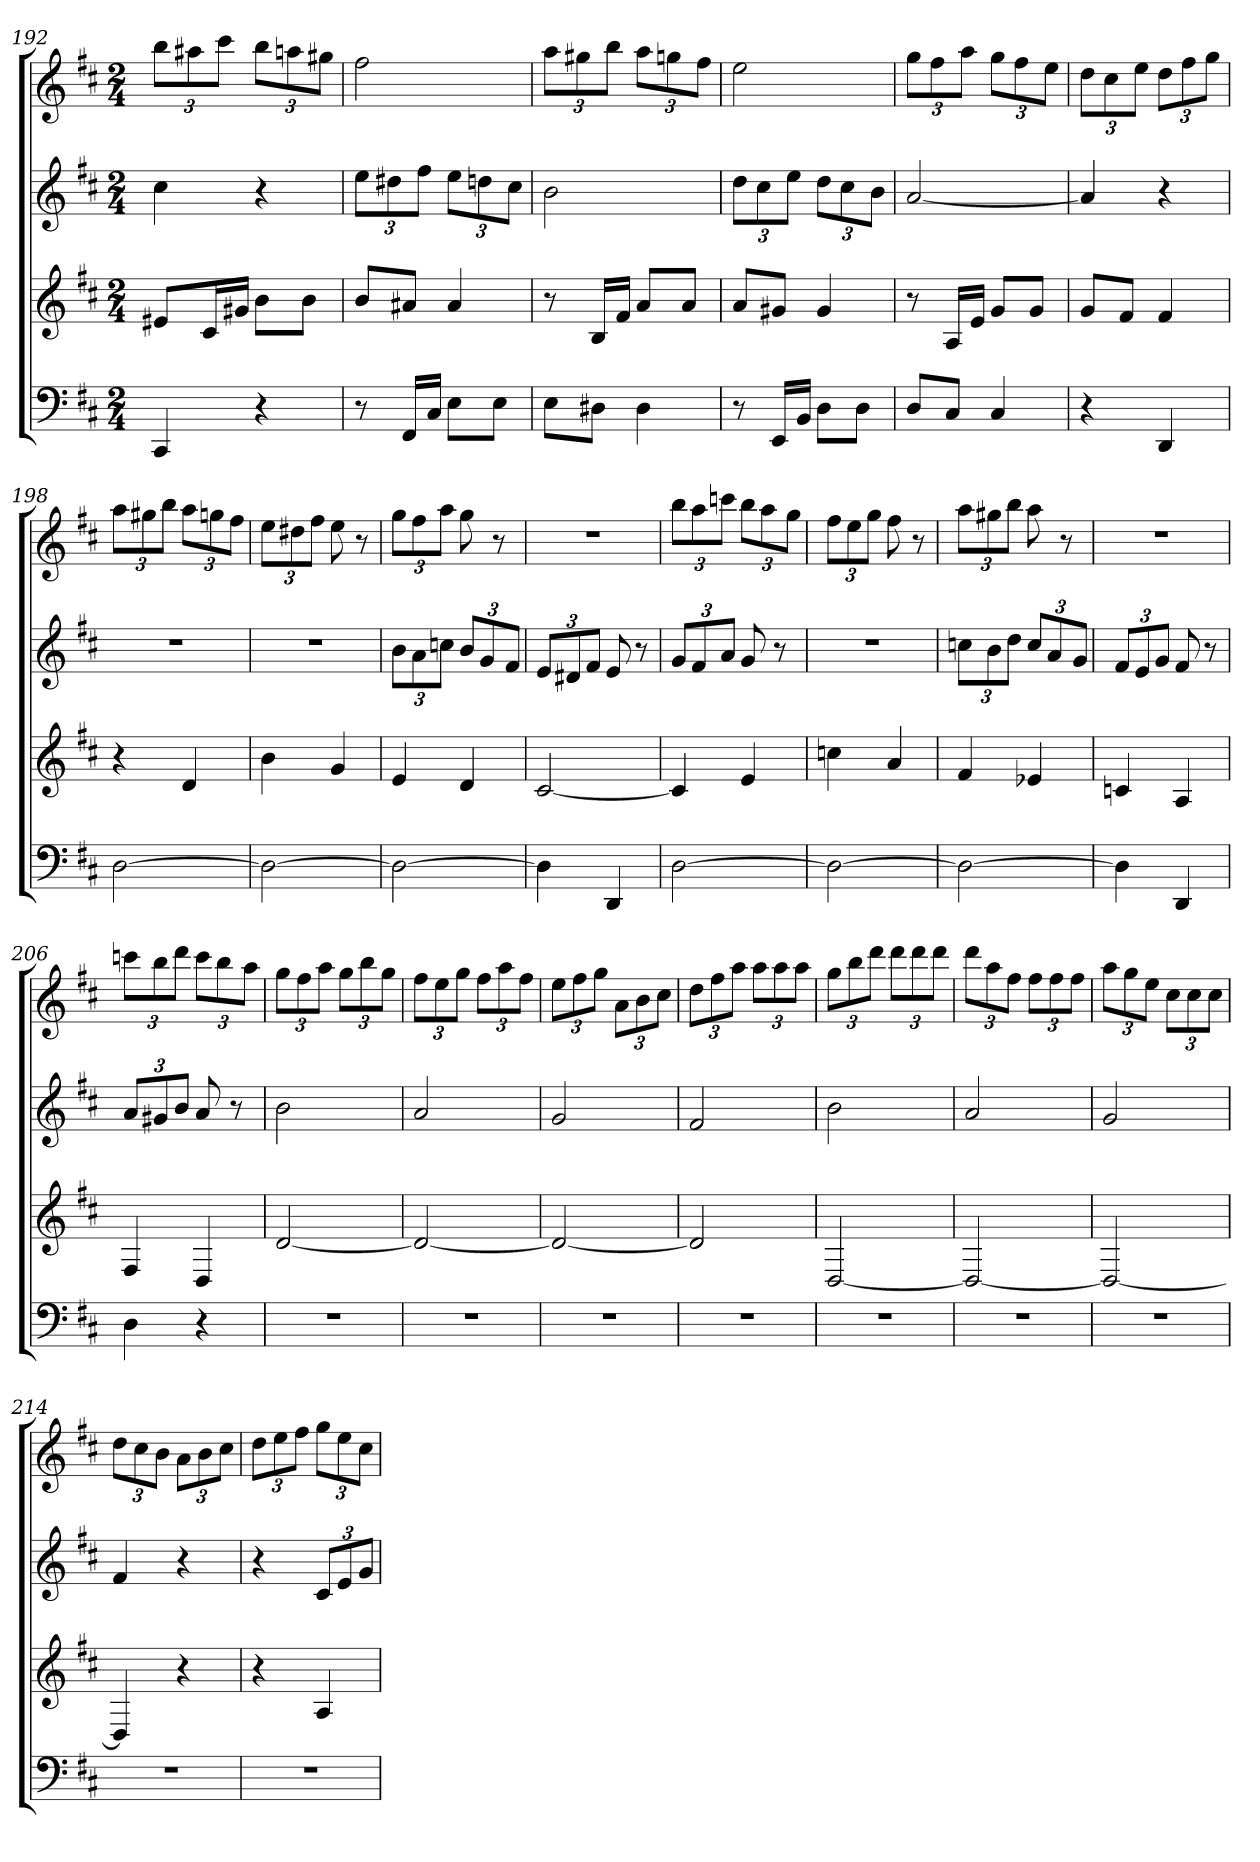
**kern	**kern	**kern	**kern
*part4	*part3	*part2	*part1
*staff4	*staff3	*staff2	*staff1
*k[f#c#]	*k[f#c#]	*k[f#c#]	*k[f#c#]
*D:	*D:	*D:	*D:
*M2/4	*M2/4	*M2/4	*M2/4
=192	=192	=192	=192
4CC#	8e#XL	4cc#	12bbL
.	.	.	12aa#X
.	16c#L	.	.
.	.	.	12ccc#J
.	16g#XJJ	.	.
4r	8bL	4r	12bbL
.	.	.	12aan
.	8bJ	.	.
.	.	.	12gg#XJ
=193	=193	=193	=193
8r	8bL	12eeL	2ff#
.	.	12dd#X	.
16FF#LL	8a#XJ	.	.
.	.	12ff#J	.
16C#JJ	.	.	.
8EL	4a#	12eeL	.
.	.	12ddn	.
8EJ	.	.	.
.	.	12cc#J	.
=194	=194	=194	=194
8EL	8r	2b	12aaL
.	.	.	12gg#X
8D#XJ	16BLL	.	.
.	.	.	12bbJ
.	16f#JJ	.	.
4D#	8aL	.	12aaL
.	.	.	12ggn
.	8aJ	.	.
.	.	.	12ff#J
=195	=195	=195	=195
8r	8aL	12ddL	2ee
.	.	12cc#	.
16EELL	8g#XJ	.	.
.	.	12eeJ	.
16BBJJ	.	.	.
8DL	4g#	12ddL	.
.	.	12cc#	.
8DJ	.	.	.
.	.	12bJ	.
=196	=196	=196	=196
8DL	8r	[2a	12ggL
.	.	.	12ff#
8C#J	16ALL	.	.
.	.	.	12aaJ
.	16eJJ	.	.
4C#	8gL	.	12ggL
.	.	.	12ff#
.	8gJ	.	.
.	.	.	12eeJ
=197	=197	=197	=197
4r	8gL	4a]	12ddL
.	.	.	12cc#
.	8f#J	.	.
.	.	.	12eeJ
4DD	4f#	4r	12ddL
.	.	.	12ff#
.	.	.	12ggJ
=198	=198	=198	=198
[2D	4r	2r	12aaL
.	.	.	12gg#X
.	.	.	12bbJ
.	4d	.	12aaL
.	.	.	12ggn
.	.	.	12ff#J
=199	=199	=199	=199
2D_	4b	2r	12eeL
.	.	.	12dd#X
.	.	.	12ff#J
.	4g	.	8ee
.	.	.	8r
=200	=200	=200	=200
2D_	4e	12bL	12ggL
.	.	12a	12ff#
.	.	12ccnJ	12aaJ
.	4d	12bL	8gg
.	.	12g	.
.	.	.	8r
.	.	12f#J	.
=201	=201	=201	=201
4D]	[2c#	12eL	2r
.	.	12d#X	.
.	.	12f#J	.
4DD	.	8e	.
.	.	8r	.
=202	=202	=202	=202
[2D	4c#]	12gL	12bbL
.	.	12f#	12aa
.	.	12aJ	12cccnJ
.	4e	8g	12bbL
.	.	.	12aa
.	.	8r	.
.	.	.	12ggJ
=203	=203	=203	=203
2D_	4ccn	2r	12ff#L
.	.	.	12ee
.	.	.	12ggJ
.	4a	.	8ff#
.	.	.	8r
=204	=204	=204	=204
2D_	4f#	12ccnL	12aaL
.	.	12b	12gg#X
.	.	12ddJ	12bbJ
.	4e-X	12ccL	8aa
.	.	12a	.
.	.	.	8r
.	.	12gJ	.
=205	=205	=205	=205
4D]	4cn	12f#L	2r
.	.	12e	.
.	.	12gJ	.
4DD	4A	8f#	.
.	.	8r	.
=206	=206	=206	=206
4D	4F#	12aL	12cccnL
.	.	12g#X	12bb
.	.	12bJ	12dddJ
4r	4D	8a	12cccL
.	.	.	12bb
.	.	8r	.
.	.	.	12aaJ
=207	=207	=207	=207
2r	[2d	2b	12ggL
.	.	.	12ff#
.	.	.	12aaJ
.	.	.	12ggL
.	.	.	12bb
.	.	.	12ggJ
=208	=208	=208	=208
2r	2d_	2a	12ff#L
.	.	.	12ee
.	.	.	12ggJ
.	.	.	12ff#L
.	.	.	12aa
.	.	.	12ff#J
=209	=209	=209	=209
2r	2d_	2g	12eeL
.	.	.	12ff#
.	.	.	12ggJ
.	.	.	12aL
.	.	.	12b
.	.	.	12cc#J
=210	=210	=210	=210
2r	2d]	2f#	12ddL
.	.	.	12ff#
.	.	.	12aaJ
.	.	.	12aaL
.	.	.	12aa
.	.	.	12aaJ
=211	=211	=211	=211
2r	[2D	2b	12ggL
.	.	.	12bb
.	.	.	12dddJ
.	.	.	12dddL
.	.	.	12ddd
.	.	.	12dddJ
=212	=212	=212	=212
2r	2D_	2a	12dddL
.	.	.	12aa
.	.	.	12ff#J
.	.	.	12ff#L
.	.	.	12ff#
.	.	.	12ff#J
=213	=213	=213	=213
2r	2D_	2g	12aaL
.	.	.	12gg
.	.	.	12eeJ
.	.	.	12cc#L
.	.	.	12cc#
.	.	.	12cc#J
=214	=214	=214	=214
2r	4D]	4f#	12ddL
.	.	.	12cc#
.	.	.	12bJ
.	4r	4r	12aL
.	.	.	12b
.	.	.	12cc#J
=215	=215	=215	=215
2r	4r	4r	12ddL
.	.	.	12ee
.	.	.	12ff#J
.	4A	12c#L	12ggL
.	.	12e	12ee
.	.	12gJ	12cc#J
=	=	=	=
*-	*-	*-	*-
